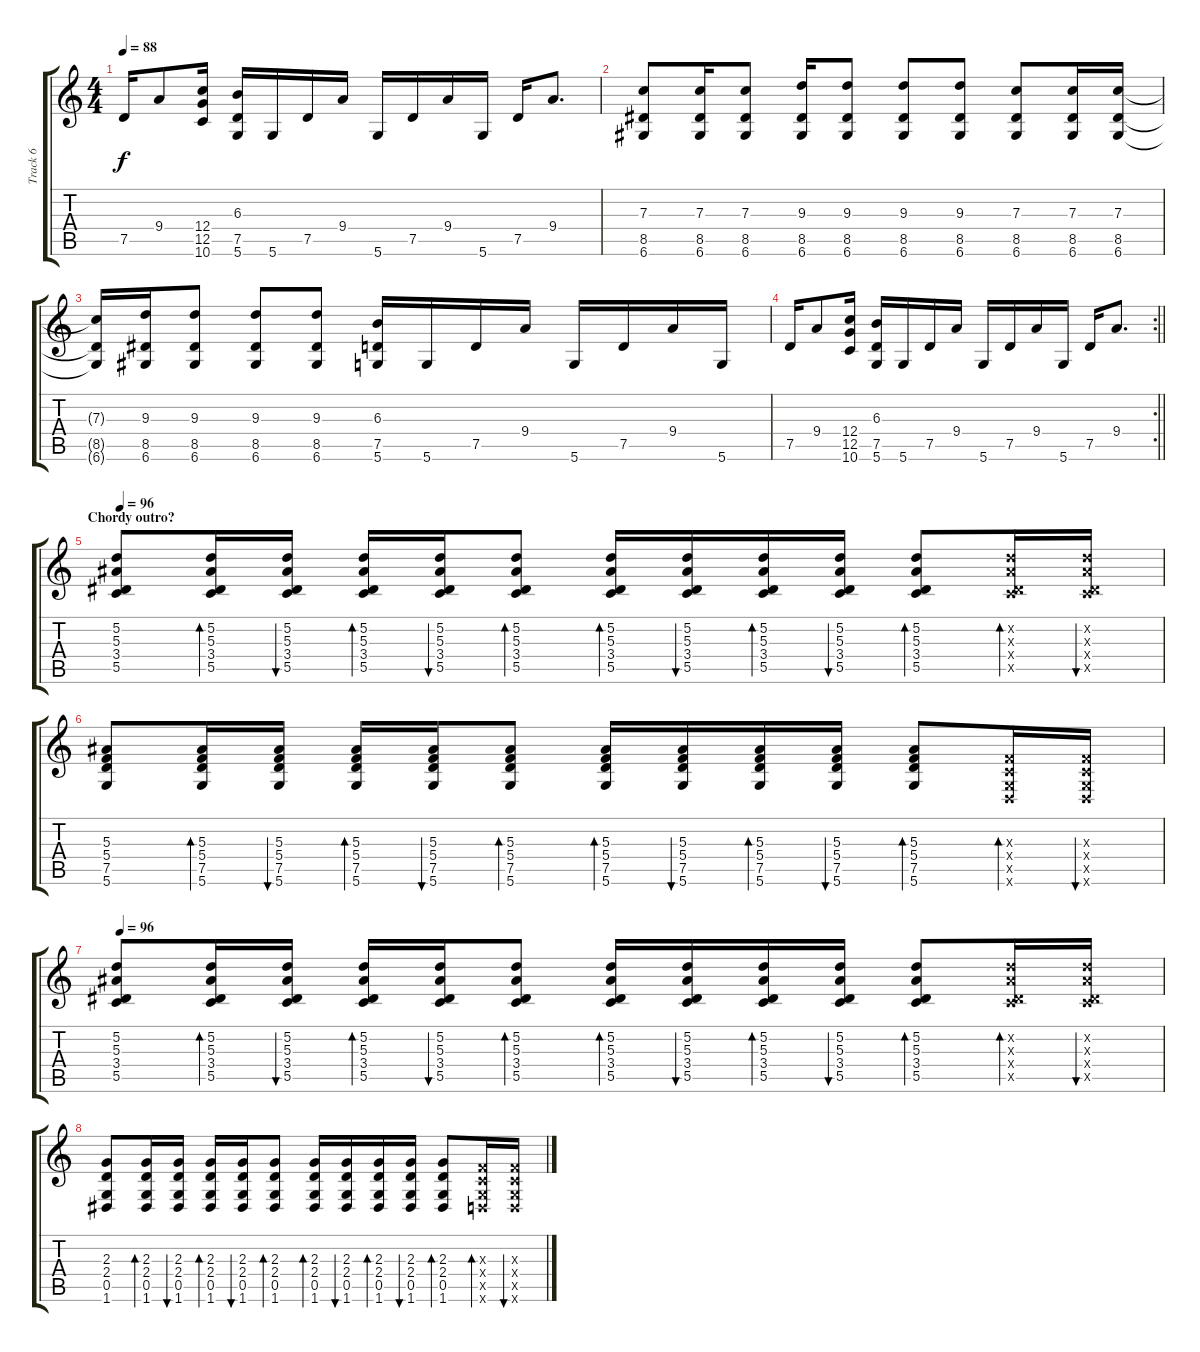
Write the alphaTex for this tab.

\track ("Track 6" "Track 6") {instrument acousticguitarsteel}
\staff {score tabs}
\tuning (D4 A3 F3 C3 G2 D2) {hide}
\ts (4 4)
\tempo 88
\clef g2
\ks c
7.5.16{dy f} 9.4.8 (12.4 12.5 10.6).16 (6.3 7.5 5.6).16 5.6.16 7.5.16 9.4.16 5.6.16 7.5.16 9.4.16 5.6.16 7.5.16 9.4.8{d} |
(7.3 8.5 6.6).8 (7.3 8.5 6.6).16 (7.3 8.5 6.6).8 (9.3 8.5 6.6).16 (9.3 8.5 6.6).8 (9.3 8.5 6.6).8 (9.3 8.5 6.6).8 (7.3 8.5 6.6).8 (7.3 8.5 6.6).16 (7.3 8.5 6.6).16 |
(7.3{t} 8.5{t} 6.6{t}).16 (9.3 8.5 6.6).16 (9.3 8.5 6.6).8 (9.3 8.5 6.6).8 (9.3 8.5 6.6).8 (6.3 7.5 5.6).16 5.6.16 7.5.16 9.4.16 5.6.16 7.5.16 9.4.16 5.6.16 |
\rc 2
\barLineRight lightlight
7.5.16 9.4.8 (12.4 12.5 10.6).16 (6.3 7.5 5.6).16 5.6.16 7.5.16 9.4.16 5.6.16 7.5.16 9.4.16 5.6.16 7.5.16 9.4.8{d} |
\section ("" "Chordy outro?")
\tempo 96
(5.2 5.3 3.4 5.5).8{instrument electricguitarjazz} (5.2 5.3 3.4 5.5).16{bd 240} (5.2 5.3 3.4 5.5).16{bu 240} (5.2 5.3 3.4 5.5).16{bd 240} (5.2 5.3 3.4 5.5).16{bu 240} (5.2 5.3 3.4 5.5).8{bd 240} (5.2 5.3 3.4 5.5).16{bd 240} (5.2 5.3 3.4 5.5).16{bu 240} (5.2 5.3 3.4 5.5).16{bd 240} (5.2 5.3 3.4 5.5).16{bu 240} (5.2 5.3 3.4 5.5).8{bd 240} (5.2{x} 5.3{x} 3.4{x} 5.5{x}).16{bd 240} (5.2{x} 5.3{x} 3.4{x} 5.5{x}).16{bu 240} |
(5.3 5.4 7.5 5.6).8 (5.3 5.4 7.5 5.6).16{bd 240} (5.3 5.4 7.5 5.6).16{bu 240} (5.3 5.4 7.5 5.6).16{bd 240} (5.3 5.4 7.5 5.6).16{bu 240} (5.3 5.4 7.5 5.6).8{bd 240} (5.3 5.4 7.5 5.6).16{bd 240} (5.3 5.4 7.5 5.6).16{bu 240} (5.3 5.4 7.5 5.6).16{bd 240} (5.3 5.4 7.5 5.6).16{bu 240} (5.3 5.4 7.5 5.6).8{bd 240} (0.3{x} 0.4{x} 0.5{x} 0.6{x}).16{bd 240} (0.3{x} 0.4{x} 0.5{x} 0.6{x}).16{bu 240} |
\tempo 96
(5.2 5.3 3.4 5.5).8{instrument electricguitarjazz} (5.2 5.3 3.4 5.5).16{bd 240} (5.2 5.3 3.4 5.5).16{bu 240} (5.2 5.3 3.4 5.5).16{bd 240} (5.2 5.3 3.4 5.5).16{bu 240} (5.2 5.3 3.4 5.5).8{bd 240} (5.2 5.3 3.4 5.5).16{bd 240} (5.2 5.3 3.4 5.5).16{bu 240} (5.2 5.3 3.4 5.5).16{bd 240} (5.2 5.3 3.4 5.5).16{bu 240} (5.2 5.3 3.4 5.5).8{bd 240} (5.2{x} 5.3{x} 3.4{x} 5.5{x}).16{bd 240} (5.2{x} 5.3{x} 3.4{x} 5.5{x}).16{bu 240} |
(2.3 2.4 0.5 1.6).8 (2.3 2.4 0.5 1.6).16{bd 240} (2.3 2.4 0.5 1.6).16{bu 240} (2.3 2.4 0.5 1.6).16{bd 240} (2.3 2.4 0.5 1.6).16{bu 240} (2.3 2.4 0.5 1.6).8{bd 240} (2.3 2.4 0.5 1.6).16{bd 240} (2.3 2.4 0.5 1.6).16{bu 240} (2.3 2.4 0.5 1.6).16{bd 240} (2.3 2.4 0.5 1.6).16{bu 240} (2.3 2.4 0.5 1.6).8{bd 240} (0.3{x} 0.4{x} 0.5{x} 0.6{x}).16{bd 240} (0.3{x} 0.4{x} 0.5{x} 0.6{x}).16{bu 240}
